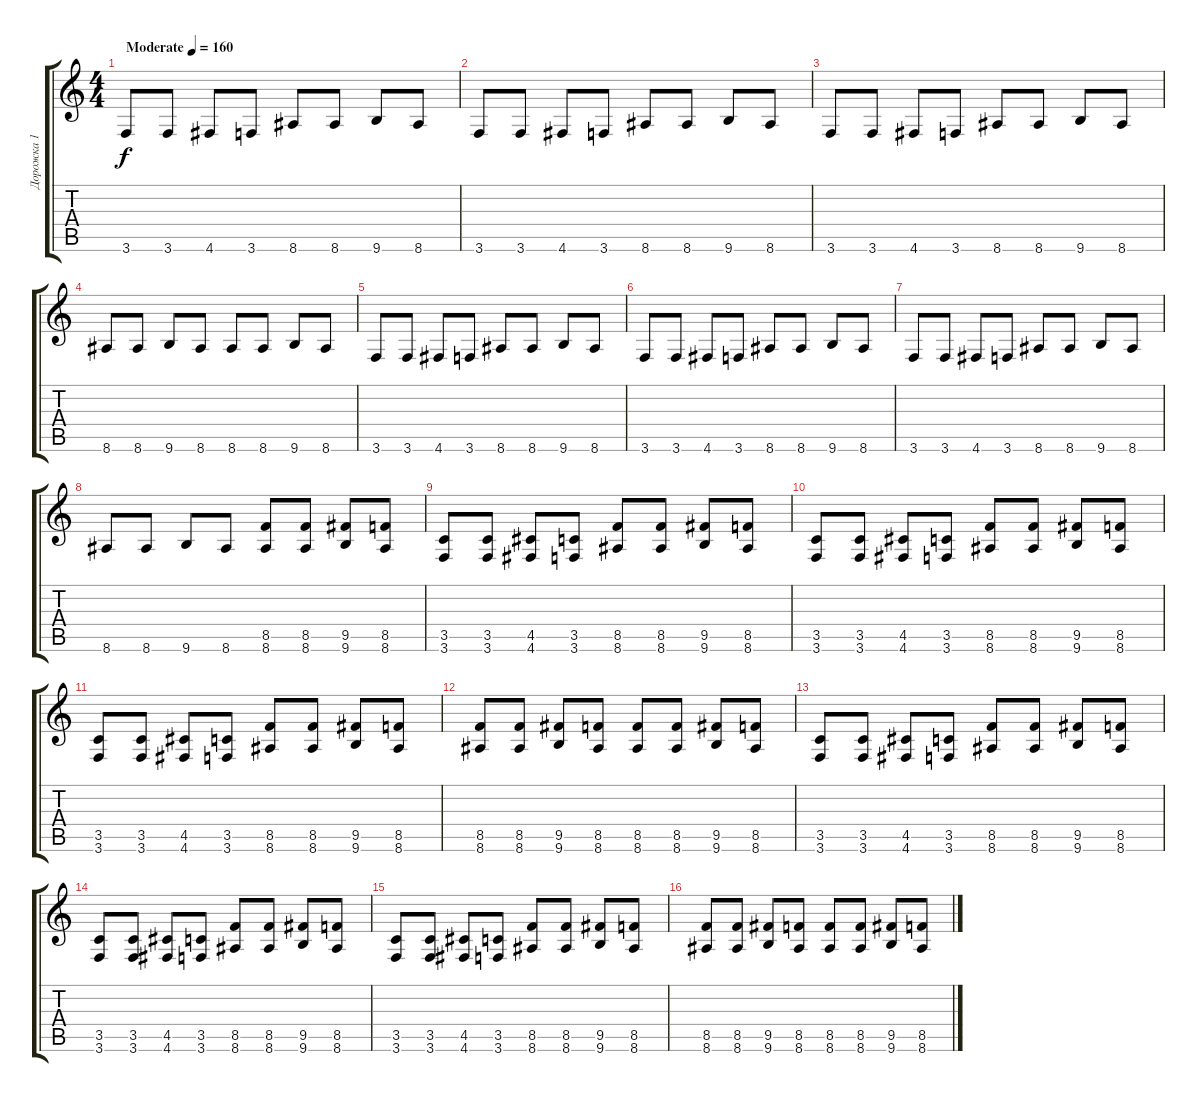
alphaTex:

\track ("Дорожка 1" "Дорожка 1") {instrument distortionguitar}
\staff {score tabs}
\tuning (E4 B3 G3 D3 A2 D2) {hide}
\ts (4 4)
\tempo (160 "Moderate")
\clef g2
\ks c
3.6.8{dy f instrument distortionguitar} 3.6.8 4.6.8 3.6.8 8.6.8 8.6.8 9.6.8 8.6.8 |
3.6.8 3.6.8 4.6.8 3.6.8 8.6.8 8.6.8 9.6.8 8.6.8 |
3.6.8 3.6.8 4.6.8 3.6.8 8.6.8 8.6.8 9.6.8 8.6.8 |
8.6.8 8.6.8 9.6.8 8.6.8 8.6.8 8.6.8 9.6.8 8.6.8 |
3.6.8 3.6.8 4.6.8 3.6.8 8.6.8 8.6.8 9.6.8 8.6.8 |
3.6.8 3.6.8 4.6.8 3.6.8 8.6.8 8.6.8 9.6.8 8.6.8 |
3.6.8 3.6.8 4.6.8 3.6.8 8.6.8 8.6.8 9.6.8 8.6.8 |
8.6.8 8.6.8 9.6.8 8.6.8 (8.5 8.6).8 (8.5 8.6).8 (9.5 9.6).8 (8.5 8.6).8 |
(3.5 3.6).8 (3.5 3.6).8 (4.5 4.6).8 (3.5 3.6).8 (8.5 8.6).8 (8.5 8.6).8 (9.5 9.6).8 (8.5 8.6).8 |
(3.5 3.6).8 (3.5 3.6).8 (4.5 4.6).8 (3.5 3.6).8 (8.5 8.6).8 (8.5 8.6).8 (9.5 9.6).8 (8.5 8.6).8 |
(3.5 3.6).8 (3.5 3.6).8 (4.5 4.6).8 (3.5 3.6).8 (8.5 8.6).8 (8.5 8.6).8 (9.5 9.6).8 (8.5 8.6).8 |
(8.5 8.6).8 (8.5 8.6).8 (9.5 9.6).8 (8.5 8.6).8 (8.5 8.6).8 (8.5 8.6).8 (9.5 9.6).8 (8.5 8.6).8 |
(3.5 3.6).8 (3.5 3.6).8 (4.5 4.6).8 (3.5 3.6).8 (8.5 8.6).8 (8.5 8.6).8 (9.5 9.6).8 (8.5 8.6).8 |
(3.5 3.6).8 (3.5 3.6).8 (4.5 4.6).8 (3.5 3.6).8 (8.5 8.6).8 (8.5 8.6).8 (9.5 9.6).8 (8.5 8.6).8 |
(3.5 3.6).8 (3.5 3.6).8 (4.5 4.6).8 (3.5 3.6).8 (8.5 8.6).8 (8.5 8.6).8 (9.5 9.6).8 (8.5 8.6).8 |
(8.5 8.6).8 (8.5 8.6).8 (9.5 9.6).8 (8.5 8.6).8 (8.5 8.6).8 (8.5 8.6).8 (9.5 9.6).8 (8.5 8.6).8
